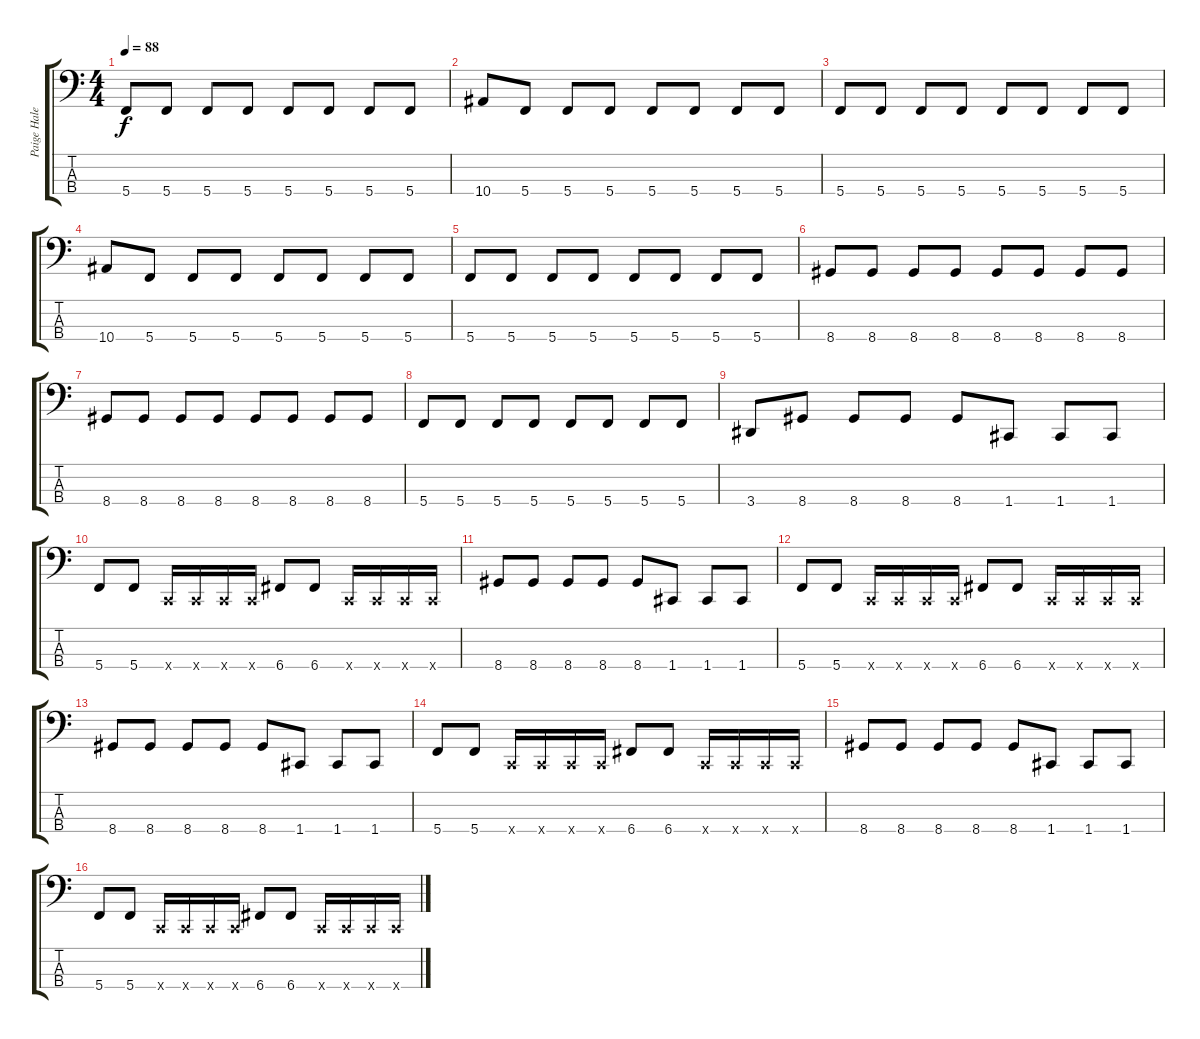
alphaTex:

\track ("Paige Haley - Bass" "Paige Hale") {instrument electricbassfinger}
\staff {score tabs}
\tuning (F2 C2 G1 C1) {hide}
\ts (4 4)
\tempo 88
\clef f4
\ks c
5.4.8{dy f} 5.4.8 5.4.8 5.4.8 5.4.8 5.4.8 5.4.8 5.4.8 |
10.4.8 5.4.8 5.4.8 5.4.8 5.4.8 5.4.8 5.4.8 5.4.8 |
5.4.8 5.4.8 5.4.8 5.4.8 5.4.8 5.4.8 5.4.8 5.4.8 |
10.4.8 5.4.8 5.4.8 5.4.8 5.4.8 5.4.8 5.4.8 5.4.8 |
5.4.8 5.4.8 5.4.8 5.4.8 5.4.8 5.4.8 5.4.8 5.4.8 |
8.4.8 8.4.8 8.4.8 8.4.8 8.4.8 8.4.8 8.4.8 8.4.8 |
8.4.8 8.4.8 8.4.8 8.4.8 8.4.8 8.4.8 8.4.8 8.4.8 |
5.4.8 5.4.8 5.4.8 5.4.8 5.4.8 5.4.8 5.4.8 5.4.8 |
3.4.8 8.4.8 8.4.8 8.4.8 8.4.8 1.4.8 1.4.8 1.4.8 |
5.4.8 5.4.8 0.4{x}.16 0.4{x}.16 0.4{x}.16 0.4{x}.16 6.4.8 6.4.8 0.4{x}.16 0.4{x}.16 0.4{x}.16 0.4{x}.16 |
8.4.8 8.4.8 8.4.8 8.4.8 8.4.8 1.4.8 1.4.8 1.4.8 |
5.4.8 5.4.8 0.4{x}.16 0.4{x}.16 0.4{x}.16 0.4{x}.16 6.4.8 6.4.8 0.4{x}.16 0.4{x}.16 0.4{x}.16 0.4{x}.16 |
8.4.8 8.4.8 8.4.8 8.4.8 8.4.8 1.4.8 1.4.8 1.4.8 |
5.4.8 5.4.8 0.4{x}.16 0.4{x}.16 0.4{x}.16 0.4{x}.16 6.4.8 6.4.8 0.4{x}.16 0.4{x}.16 0.4{x}.16 0.4{x}.16 |
8.4.8 8.4.8 8.4.8 8.4.8 8.4.8 1.4.8 1.4.8 1.4.8 |
5.4.8 5.4.8 0.4{x}.16 0.4{x}.16 0.4{x}.16 0.4{x}.16 6.4.8 6.4.8 0.4{x}.16 0.4{x}.16 0.4{x}.16 0.4{x}.16
